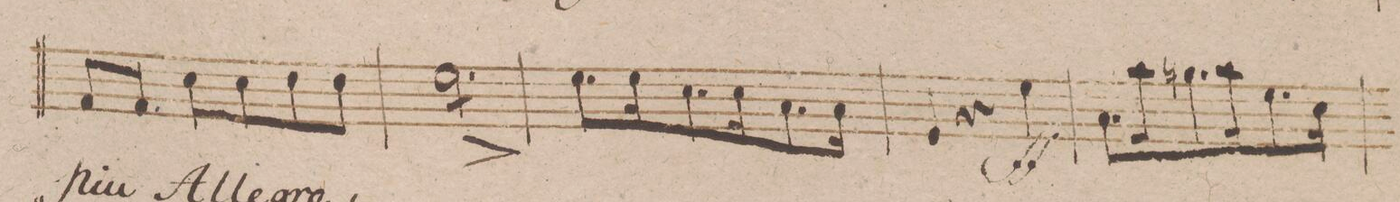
**kern	**dynam
*I"Violon e Violoncello	*
*clefF4	*
*k[b-]	*
*met(c)	*
*M3/4	*
8AA/L	.
8AA/J	.
8E\L	.
8E\	.
8F\	.
8F\J	.
=29	=29
*tremolo	*
8G\L	>
8G\	.
8G\	.
8G\	.
8G\	.
8G\J	]
*Xtremolo	*
=30	=30
8.G\L	.
16G\K	.
8.E\	.
16E\K	.
8.C\	.
16C\Jk	.
=31	=31
4GG/	.
4r	.
4G\	ff
=32	=32
8.C\L	.
16c\K	.
8.Bn\	.
16c\K	.
8.G\	.
16E\Jk	.
=33	=33
*-	*-
